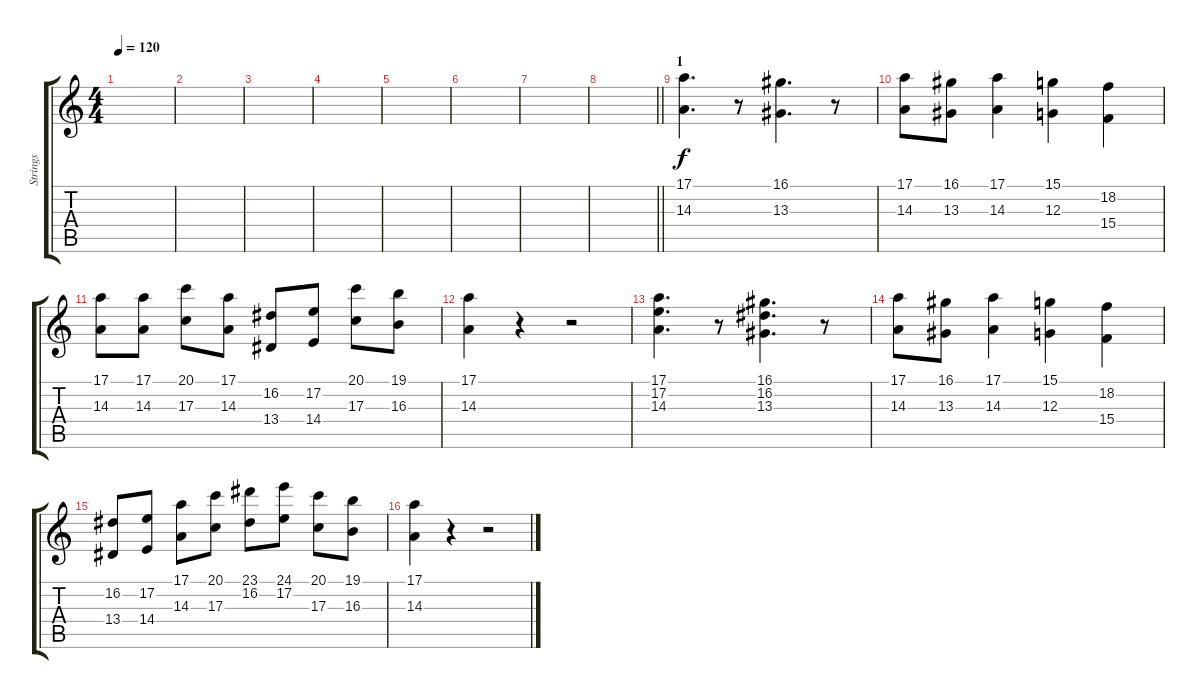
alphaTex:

\track ("Strings" "Strings") {instrument stringensemble1}
\staff {score tabs}
\tuning (E4 B3 G3 D3 A2 E2) {hide}
\ts (4 4)
\tempo 120
\clef g2
\ks c
|
|
|
|
|
|
|
\barLineRight lightlight
|
\section ("" "1")
(17.1 14.3).4{d} r.8 (16.1 13.3).4{d} r.8 |
(17.1 14.3).8 (16.1 13.3).8 (17.1 14.3).4 (15.1 12.3).4 (18.2 15.4).4 |
(17.1 14.3).8 (17.1 14.3).8 (20.1 17.3).8 (17.1 14.3).8 (16.2 13.4).8 (17.2 14.4).8 (20.1 17.3).8 (19.1 16.3).8 |
(17.1 14.3).4 r.4 r.2 |
(17.1 17.2 14.3).4{d} r.8 (16.1 16.2 13.3).4{d} r.8 |
(17.1 14.3).8 (16.1 13.3).8 (17.1 14.3).4 (15.1 12.3).4 (18.2 15.4).4 |
(16.2 13.4).8 (17.2 14.4).8 (17.1 14.3).8 (20.1 17.3).8 (23.1 16.2).8 (24.1 17.2).8 (20.1 17.3).8 (19.1 16.3).8 |
(17.1 14.3).4 r.4 r.2
